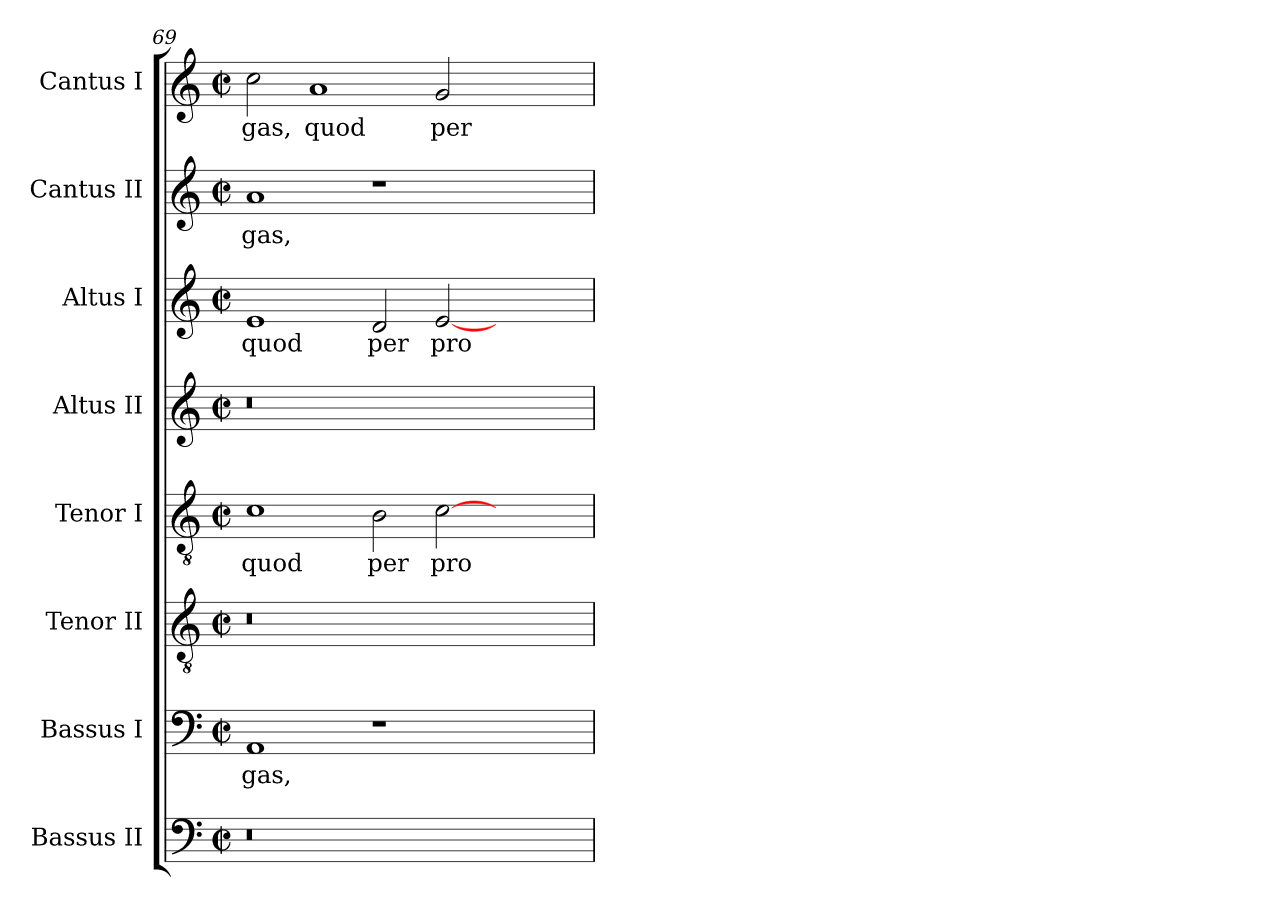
**kern	**kern	**text	**kern	**kern	**text	**kern	**kern	**text	**kern	**text	**kern	**text
*part8	*part7	*part7	*part6	*part5	*part5	*part4	*part3	*part3	*part2	*part2	*part1	*part1
*staff8	*staff7	*staff7	*staff6	*staff5	*staff5	*staff4	*staff3	*staff3	*staff2	*staff2	*staff1	*staff1
*I"Bassus II	*I"Bassus I	*	*I"Tenor II	*I"Tenor I	*	*I"Altus II	*I"Altus I	*	*I"Cantus II	*	*I"Cantus I	*
*I'B II	*I'B I	*	*I'T II	*I'T I	*	*I'A II	*I'A I	*	*I'C II	*	*I'C I	*
!!LO:PB:g=z
*clefF4	*clefF4	*	*clefGv2	*clefGv2	*	*clefG2	*clefG2	*	*clefG2	*	*clefG2	*
*	*k[]	*	*	*	*	*k[]	*k[]	*	*	*	*	*
*	*C:	*	*	*	*	*C:	*C:	*	*	*	*	*
*M2/2	*M2/2	*	*M2/2	*M2/2	*	*M2/2	*M2/2	*	*M2/2	*	*M2/2	*
*met(c|)	*met(c|)	*	*met(c|)	*met(c|)	*	*met(c|)	*met(c|)	*	*met(c|)	*	*met(c|)	*
=69	=69	=69	=69	=69	=69	=69	=69	=69	=69	=69	=69	=69
!	!	!LO:LY:b:cj	!	!	!LO:LY:b:cj	!	!	!LO:LY:b:cj	!	!LO:LY:b:cj	!	!LO:LY:b:cj
0r	1AA	gas,	0r	1c	quod	0r	1e	quod	1a	-gas,	2cc\	gas,
!	!	!	!	!	!	!	!	!	!	!	!	!LO:LY:b:cj
.	.	.	.	.	.	.	.	.	.	.	1a	quod
!	!LO:N:vis=1	!	!	!	!LO:LY:b:cj	!	!	!LO:LY:b:cj	!LO:N:vis=1	!	!	!
.	0r	.	.	2B\	per	.	2d/	per	0r	.	.	.
!	!	!	!	!	!LO:LY:b	!	!	!LO:LY:b	!	!	!	!LO:LY:b:cj
.	.	.	.	[>2c\	pro	.	[<2e/	pro	.	.	2g/	per
1ryy	.	.	1ryy	1ryy	.	1ryy	1ryy	.	.	.	1ryy	.
=	=	=	=	=	=	=	=	=	=	=	=	=
*-	*-	*-	*-	*-	*-	*-	*-	*-	*-	*-	*-	*-
